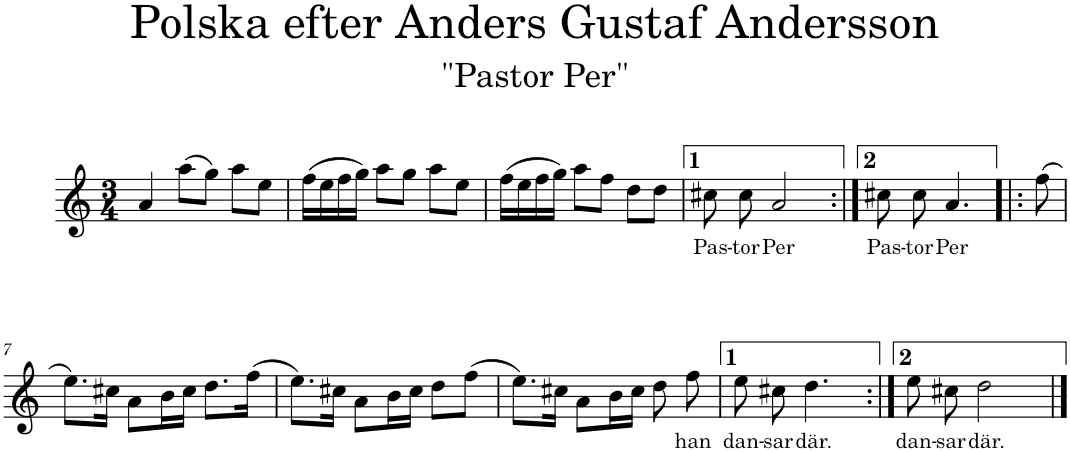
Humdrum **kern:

**kern	**text
*part1	*part1
*staff1	*staff1
*I"Piano	*
*I'Pno	*
*clefG2	*
*k[]	*
*M3/4	*
=1	=1
4a/	.
(8aa\L	.
8gg\J)	.
8aa\L	.
8ee\J	.
=2	=2
(16ff\LL	.
16ee\	.
16ff\	.
16gg\JJ)	.
8aa\L	.
8gg\J	.
8aa\L	.
8ee\J	.
=3	=3
(16ff\LL	.
16ee\	.
16ff\	.
16gg\JJ)	.
8aa\L	.
8ff\J	.
8dd\L	.
8dd\J	.
=4	=4
!	!LO:LY:b
8cc#X\	Pas-
!	!LO:LY:b
8cc#\	-tor
!	!LO:LY:b
2a/	Per
=5:|!	=5:|!
!	!LO:LY:b
8cc#X\	Pas-
!	!LO:LY:b
8cc#\	-tor
!	!LO:LY:b
4.a/	Per
=6!|:	=6!|:
(8ff\	.
!!LO:LB:g=z
=7	=7
8.ee\L)	.
16cc#X\Jk	.
8a\L	.
16b\L	.
16cc#\JJ	.
8.dd\L	.
(16ff\Jk	.
=8	=8
8.ee\L)	.
16cc#X\Jk	.
8a\L	.
16b\L	.
16cc#\JJ	.
8dd\L	.
(8ff\J	.
=9	=9
8.ee\L)	.
16cc#X\Jk	.
8a\L	.
16b\L	.
16cc#\JJ	.
8dd\	.
!	!LO:LY:b
8ff\	han
=10	=10
!	!LO:LY:b
8ee\	dan-
!	!LO:LY:b
8cc#X\	-sar
!	!LO:LY:b
4.dd\	där.
=11:|!	=11:|!
!	!LO:LY:b
8ee\	dan-
!	!LO:LY:b
8cc#X\	-sar
!	!LO:LY:b
2dd\	där.
==	==
*-	*-
